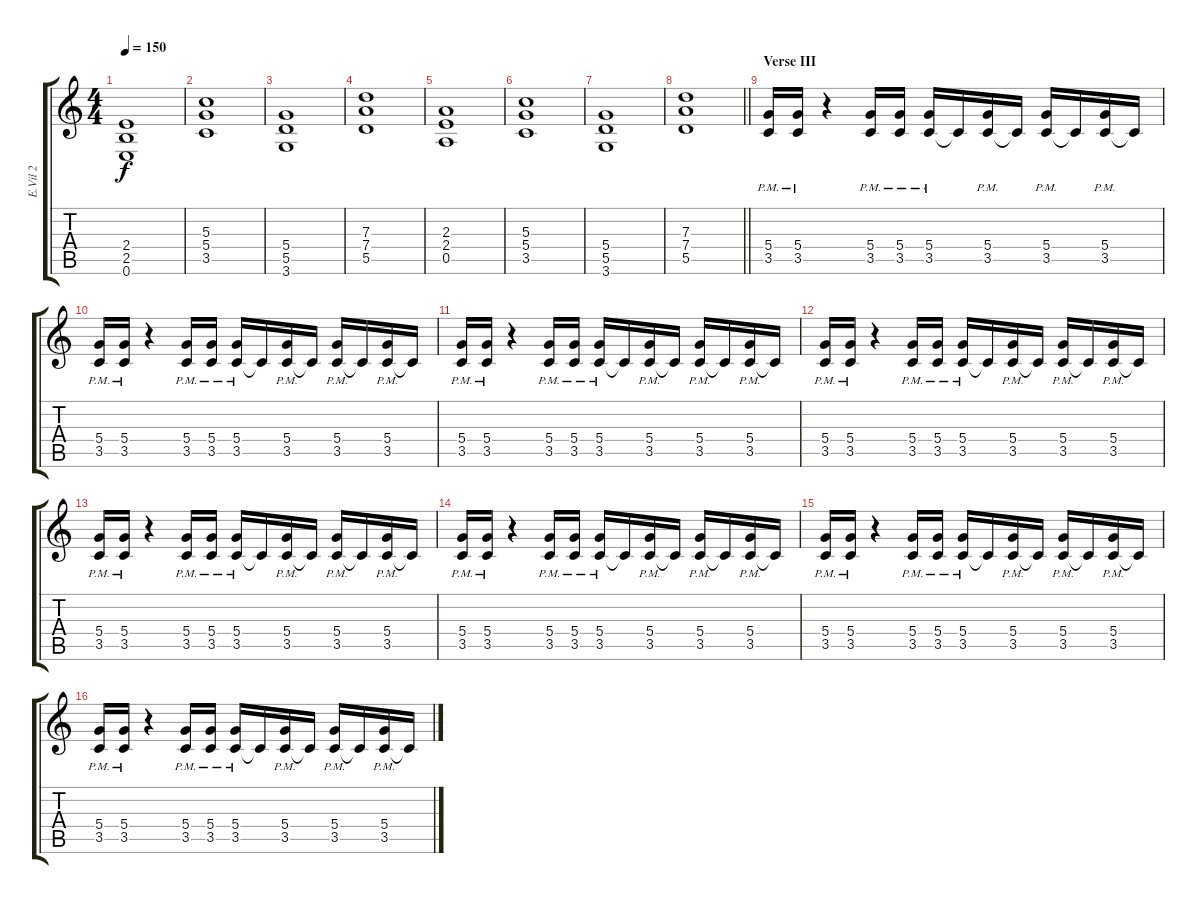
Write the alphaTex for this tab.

\track ("E.Vil 2" "E.Vil 2") {instrument distortionguitar}
\staff {score tabs}
\tuning (E4 B3 G3 D3 A2 E2) {hide}
\ts (4 4)
\tempo 150
\clef g2
\ks c
(2.4 2.5 0.6).1{dy f} |
(5.3 5.4 3.5).1 |
(5.4 5.5 3.6).1 |
(7.3 7.4 5.5).1 |
(2.3 2.4 0.5).1 |
(5.3 5.4 3.5).1 |
(5.4 5.5 3.6).1 |
\barLineRight lightlight
(7.3 7.4 5.5).1 |
\section ("" "Verse III")
(5.4{pm} 3.5{pm}).16 (5.4{pm} 3.5{pm}).16 r.4 (5.4{pm} 3.5{pm}).16 (5.4{pm} 3.5{pm}).16 (5.4{pm} 3.5{pm}).16 3.5{t}.16 (5.4{pm} 3.5{pm}).16 3.5{t}.16 (5.4{pm} 3.5{pm}).16 3.5{t}.16 (5.4{pm} 3.5{pm}).16 3.5{t}.16 |
(5.4{pm} 3.5{pm}).16 (5.4{pm} 3.5{pm}).16 r.4 (5.4{pm} 3.5{pm}).16 (5.4{pm} 3.5{pm}).16 (5.4{pm} 3.5{pm}).16 3.5{t}.16 (5.4{pm} 3.5{pm}).16 3.5{t}.16 (5.4{pm} 3.5{pm}).16 3.5{t}.16 (5.4{pm} 3.5{pm}).16 3.5{t}.16 |
(5.4{pm} 3.5{pm}).16 (5.4{pm} 3.5{pm}).16 r.4 (5.4{pm} 3.5{pm}).16 (5.4{pm} 3.5{pm}).16 (5.4{pm} 3.5{pm}).16 3.5{t}.16 (5.4{pm} 3.5{pm}).16 3.5{t}.16 (5.4{pm} 3.5{pm}).16 3.5{t}.16 (5.4{pm} 3.5{pm}).16 3.5{t}.16 |
(5.4{pm} 3.5{pm}).16 (5.4{pm} 3.5{pm}).16 r.4 (5.4{pm} 3.5{pm}).16 (5.4{pm} 3.5{pm}).16 (5.4{pm} 3.5{pm}).16 3.5{t}.16 (5.4{pm} 3.5{pm}).16 3.5{t}.16 (5.4{pm} 3.5{pm}).16 3.5{t}.16 (5.4{pm} 3.5{pm}).16 3.5{t}.16 |
(5.4{pm} 3.5{pm}).16 (5.4{pm} 3.5{pm}).16 r.4 (5.4{pm} 3.5{pm}).16 (5.4{pm} 3.5{pm}).16 (5.4{pm} 3.5{pm}).16 3.5{t}.16 (5.4{pm} 3.5{pm}).16 3.5{t}.16 (5.4{pm} 3.5{pm}).16 3.5{t}.16 (5.4{pm} 3.5{pm}).16 3.5{t}.16 |
(5.4{pm} 3.5{pm}).16 (5.4{pm} 3.5{pm}).16 r.4 (5.4{pm} 3.5{pm}).16 (5.4{pm} 3.5{pm}).16 (5.4{pm} 3.5{pm}).16 3.5{t}.16 (5.4{pm} 3.5{pm}).16 3.5{t}.16 (5.4{pm} 3.5{pm}).16 3.5{t}.16 (5.4{pm} 3.5{pm}).16 3.5{t}.16 |
(5.4{pm} 3.5{pm}).16 (5.4{pm} 3.5{pm}).16 r.4 (5.4{pm} 3.5{pm}).16 (5.4{pm} 3.5{pm}).16 (5.4{pm} 3.5{pm}).16 3.5{t}.16 (5.4{pm} 3.5{pm}).16 3.5{t}.16 (5.4{pm} 3.5{pm}).16 3.5{t}.16 (5.4{pm} 3.5{pm}).16 3.5{t}.16 |
(5.4{pm} 3.5{pm}).16 (5.4{pm} 3.5{pm}).16 r.4 (5.4{pm} 3.5{pm}).16 (5.4{pm} 3.5{pm}).16 (5.4{pm} 3.5{pm}).16 3.5{t}.16 (5.4{pm} 3.5{pm}).16 3.5{t}.16 (5.4{pm} 3.5{pm}).16 3.5{t}.16 (5.4{pm} 3.5{pm}).16 3.5{t}.16
